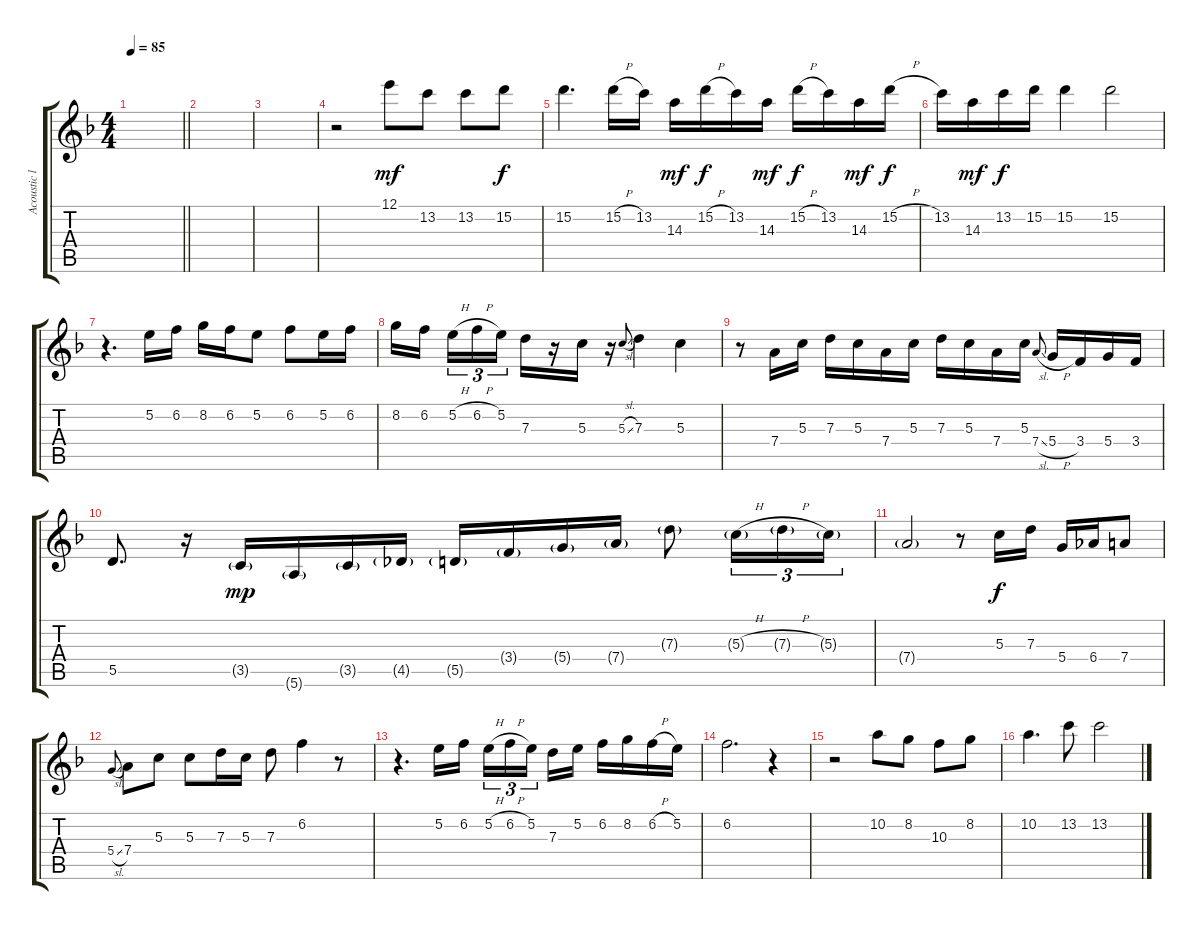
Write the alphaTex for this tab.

\track ("Acoustic lead" "Acoustic l") {instrument acousticguitarsteel}
\staff {score tabs}
\tuning (E4 B3 G3 D3 A2 E2) {hide}
\ts (4 4)
\tempo 85
\clef g2
\barLineRight lightlight
\ks dminor
|
\section ("" "")
|
|
r.2 12.1.8{dy mf} 13.2.8 13.2.8 15.2.8{dy f} |
15.2.4{d} 15.2{h}.16 13.2.16 14.3.16{dy mf} 15.2{h}.16{dy f} 13.2.16 14.3.16{dy mf} 15.2{h}.16{dy f} 13.2.16 14.3.16{dy mf} 15.2{h}.16{dy f} |
13.2.16 14.3.16{dy mf} 13.2.16{dy f} 15.2.16 15.2.4 15.2.2 |
r.4{d} 5.2.16 6.2.16 8.2.16 6.2.16 5.2.8 6.2.8 5.2.16 6.2.16 |
8.2.16 6.2.16{beam splitsecondary} 5.2{h}.16{tu (3 2)} 6.2{h}.16{tu (3 2)} 5.2.16{tu (3 2)} 7.3.16 r.16 5.3.16 r.16 5.3{sl}.8{gr onbeat} 7.3.4 5.3.4 |
r.8 7.4.16 5.3.16 7.3.16 5.3.16 7.4.16 5.3.16 7.3.16 5.3.16 7.4.16 5.3.16 7.4{sl}.8{gr onbeat} 5.4{h}.16 3.4.16 5.4.16 3.4.16 |
5.5.8{d} r.16 3.5{g}.16{dy mp} 5.6{g}.16 3.5{g}.16 4.5{g}.16 5.5{g}.16 3.4{g}.16 5.4{g}.16 7.4{g}.16 7.3{g}.8 5.3{h g}.16{tu (3 2)} 7.3{h g}.16{tu (3 2)} 5.3{g}.16{tu (3 2)} |
7.4{g}.2 r.8 5.3.16{dy f} 7.3.16 5.4.16 6.4.16 7.4.8 |
5.4{sl}.8{gr onbeat} 7.4.8 5.3.8 5.3.8 7.3.16 5.3.16 7.3.8 6.2.4 r.8 |
r.4{d} 5.2.16 6.2.16 5.2{h}.16{tu (3 2)} 6.2{h}.16{tu (3 2)} 5.2.16{tu (3 2) beam splitsecondary} 7.3.16 5.2.16 6.2.16 8.2.16 6.2{h}.16 5.2.16 |
6.2.2{d} r.4 |
r.2 10.2.8 8.2.8 10.3.8 8.2.8 |
10.2.4{d} 13.2.8 13.2.2
